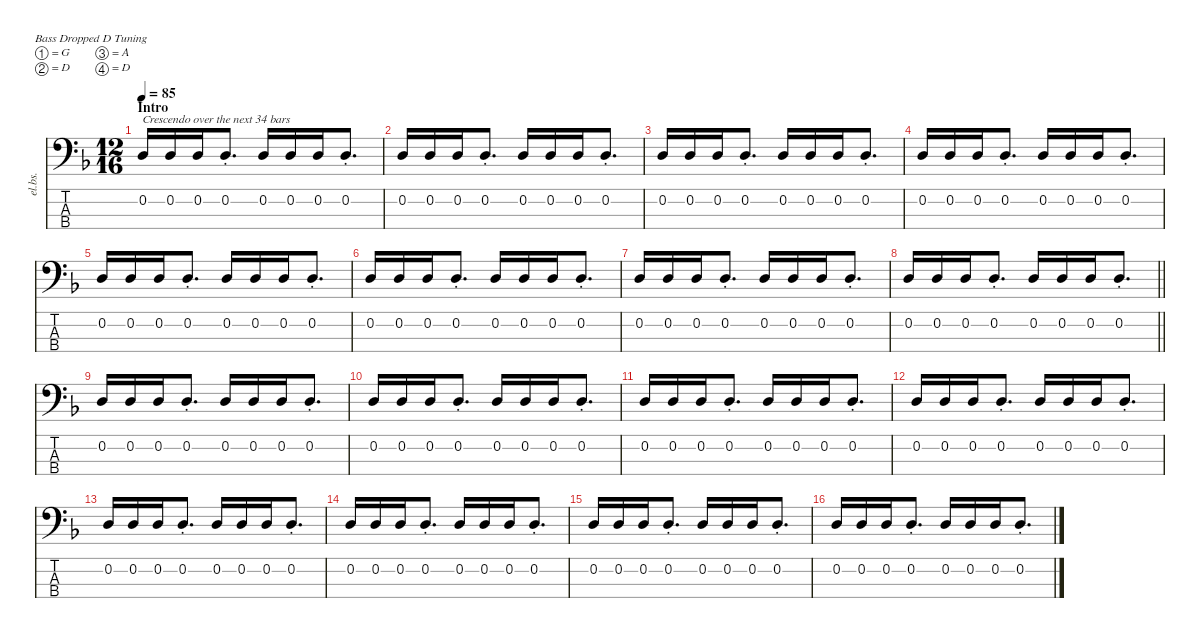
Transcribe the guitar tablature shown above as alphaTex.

\defaultSystemsLayout 4
\hideDynamics
\bracketExtendMode nobrackets
\otherSystemsTrackNameOrientation horizontal
\track ("Bass w/ whammy" "el.bs.") {instrument electricbasspick}
\staff {score tabs}
\tuning (G2 D2 A1 D1)
\ts (12 16)
\beaming (8 3 3)
\section ("" "Intro")
\tempo 85
\clef f4
\ks dminor
0.2{acc forcenatural}.16{txt "Crescendo over the next 34 bars" dy mf instrument electricbasspick beam Up} 0.2{acc forcenatural}.16{beam Up} 0.2{acc forcenatural}.16{beam Up} 0.2{st acc forcenatural}.8{d beam Up} 0.2{acc forcenatural}.16{beam Up} 0.2{acc forcenatural}.16{beam Up} 0.2{acc forcenatural}.16{beam Up} 0.2{st acc forcenatural}.8{d beam Up} |
0.2{acc forcenatural}.16{beam Up} 0.2{acc forcenatural}.16{beam Up} 0.2{acc forcenatural}.16{beam Up} 0.2{st acc forcenatural}.8{d beam Up} 0.2{acc forcenatural}.16{beam Up} 0.2{acc forcenatural}.16{beam Up} 0.2{acc forcenatural}.16{beam Up} 0.2{st acc forcenatural}.8{d beam Up} |
0.2{acc forcenatural}.16{beam Up} 0.2{acc forcenatural}.16{beam Up} 0.2{acc forcenatural}.16{beam Up} 0.2{st acc forcenatural}.8{d beam Up} 0.2{acc forcenatural}.16{beam Up} 0.2{acc forcenatural}.16{beam Up} 0.2{acc forcenatural}.16{beam Up} 0.2{st acc forcenatural}.8{d beam Up} |
0.2{acc forcenatural}.16{beam Up} 0.2{acc forcenatural}.16{beam Up} 0.2{acc forcenatural}.16{beam Up} 0.2{st acc forcenatural}.8{d beam Up} 0.2{acc forcenatural}.16{beam Up} 0.2{acc forcenatural}.16{beam Up} 0.2{acc forcenatural}.16{beam Up} 0.2{st acc forcenatural}.8{d beam Up} |
0.2{acc forcenatural}.16{beam Up} 0.2{acc forcenatural}.16{beam Up} 0.2{acc forcenatural}.16{beam Up} 0.2{st acc forcenatural}.8{d beam Up} 0.2{acc forcenatural}.16{beam Up} 0.2{acc forcenatural}.16{beam Up} 0.2{acc forcenatural}.16{beam Up} 0.2{st acc forcenatural}.8{d beam Up} |
0.2{acc forcenatural}.16{beam Up} 0.2{acc forcenatural}.16{beam Up} 0.2{acc forcenatural}.16{beam Up} 0.2{st acc forcenatural}.8{d beam Up} 0.2{acc forcenatural}.16{beam Up} 0.2{acc forcenatural}.16{beam Up} 0.2{acc forcenatural}.16{beam Up} 0.2{st acc forcenatural}.8{d beam Up} |
0.2{acc forcenatural}.16{beam Up} 0.2{acc forcenatural}.16{beam Up} 0.2{acc forcenatural}.16{beam Up} 0.2{st acc forcenatural}.8{d beam Up} 0.2{acc forcenatural}.16{beam Up} 0.2{acc forcenatural}.16{beam Up} 0.2{acc forcenatural}.16{beam Up} 0.2{st acc forcenatural}.8{d beam Up} |
\barLineRight lightlight
0.2{acc forcenatural}.16{beam Up} 0.2{acc forcenatural}.16{beam Up} 0.2{acc forcenatural}.16{beam Up} 0.2{st acc forcenatural}.8{d beam Up} 0.2{acc forcenatural}.16{beam Up} 0.2{acc forcenatural}.16{beam Up} 0.2{acc forcenatural}.16{beam Up} 0.2{st acc forcenatural}.8{d beam Up} |
0.2{acc forcenatural}.16{beam Up} 0.2{acc forcenatural}.16{beam Up} 0.2{acc forcenatural}.16{beam Up} 0.2{st acc forcenatural}.8{d beam Up} 0.2{acc forcenatural}.16{beam Up} 0.2{acc forcenatural}.16{beam Up} 0.2{acc forcenatural}.16{beam Up} 0.2{st acc forcenatural}.8{d beam Up} |
0.2{acc forcenatural}.16{beam Up} 0.2{acc forcenatural}.16{beam Up} 0.2{acc forcenatural}.16{beam Up} 0.2{st acc forcenatural}.8{d beam Up} 0.2{acc forcenatural}.16{beam Up} 0.2{acc forcenatural}.16{beam Up} 0.2{acc forcenatural}.16{beam Up} 0.2{st acc forcenatural}.8{d beam Up} |
0.2{acc forcenatural}.16{beam Up} 0.2{acc forcenatural}.16{beam Up} 0.2{acc forcenatural}.16{beam Up} 0.2{st acc forcenatural}.8{d beam Up} 0.2{acc forcenatural}.16{beam Up} 0.2{acc forcenatural}.16{beam Up} 0.2{acc forcenatural}.16{beam Up} 0.2{st acc forcenatural}.8{d beam Up} |
0.2{acc forcenatural}.16{beam Up} 0.2{acc forcenatural}.16{beam Up} 0.2{acc forcenatural}.16{beam Up} 0.2{st acc forcenatural}.8{d beam Up} 0.2{acc forcenatural}.16{beam Up} 0.2{acc forcenatural}.16{beam Up} 0.2{acc forcenatural}.16{beam Up} 0.2{st acc forcenatural}.8{d beam Up} |
0.2{acc forcenatural}.16{beam Up} 0.2{acc forcenatural}.16{beam Up} 0.2{acc forcenatural}.16{beam Up} 0.2{st acc forcenatural}.8{d beam Up} 0.2{acc forcenatural}.16{beam Up} 0.2{acc forcenatural}.16{beam Up} 0.2{acc forcenatural}.16{beam Up} 0.2{st acc forcenatural}.8{d beam Up} |
0.2{acc forcenatural}.16{beam Up} 0.2{acc forcenatural}.16{beam Up} 0.2{acc forcenatural}.16{beam Up} 0.2{st acc forcenatural}.8{d beam Up} 0.2{acc forcenatural}.16{beam Up} 0.2{acc forcenatural}.16{beam Up} 0.2{acc forcenatural}.16{beam Up} 0.2{st acc forcenatural}.8{d beam Up} |
0.2{acc forcenatural}.16{beam Up} 0.2{acc forcenatural}.16{beam Up} 0.2{acc forcenatural}.16{beam Up} 0.2{st acc forcenatural}.8{d beam Up} 0.2{acc forcenatural}.16{beam Up} 0.2{acc forcenatural}.16{beam Up} 0.2{acc forcenatural}.16{beam Up} 0.2{st acc forcenatural}.8{d beam Up} |
0.2{acc forcenatural}.16{beam Up} 0.2{acc forcenatural}.16{beam Up} 0.2{acc forcenatural}.16{beam Up} 0.2{st acc forcenatural}.8{d beam Up} 0.2{acc forcenatural}.16{beam Up} 0.2{acc forcenatural}.16{beam Up} 0.2{acc forcenatural}.16{beam Up} 0.2{st acc forcenatural}.8{d beam Up}
